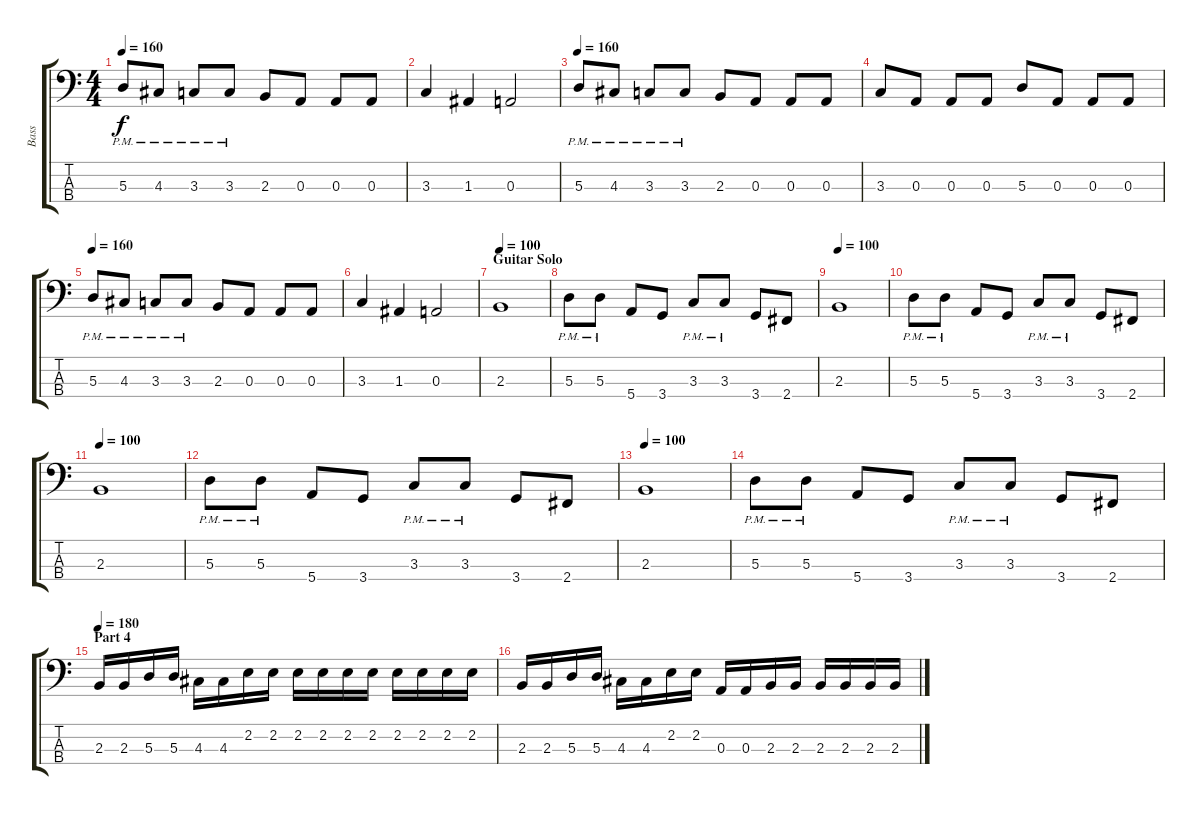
\track ("Bass" "Bass") {instrument electricbasspick}
\staff {score tabs}
\tuning (G2 D2 A1 E1) {hide}
\ts (4 4)
\tempo 160
\clef f4
\ks c
5.3{pm}.8{dy f} 4.3{pm}.8 3.3{pm}.8 3.3{pm}.8 2.3.8 0.3.8 0.3.8 0.3.8 |
3.3.4 1.3.4 0.3.2 |
\tempo 160
5.3{pm}.8 4.3{pm}.8 3.3{pm}.8 3.3{pm}.8 2.3.8 0.3.8 0.3.8 0.3.8 |
3.3.8 0.3.8 0.3.8 0.3.8 5.3.8 0.3.8 0.3.8 0.3.8 |
\tempo 160
5.3{pm}.8 4.3{pm}.8 3.3{pm}.8 3.3{pm}.8 2.3.8 0.3.8 0.3.8 0.3.8 |
3.3.4 1.3.4 0.3.2 |
\section ("" "Guitar Solo")
\tempo 100
2.3.1 |
5.3{pm}.8 5.3{pm}.8 5.4.8 3.4.8 3.3{pm}.8 3.3{pm}.8 3.4.8 2.4.8 |
\tempo 100
2.3.1 |
5.3{pm}.8 5.3{pm}.8 5.4.8 3.4.8 3.3{pm}.8 3.3{pm}.8 3.4.8 2.4.8 |
\tempo 100
2.3.1 |
5.3{pm}.8 5.3{pm}.8 5.4.8 3.4.8 3.3{pm}.8 3.3{pm}.8 3.4.8 2.4.8 |
\tempo 100
2.3.1 |
5.3{pm}.8 5.3{pm}.8 5.4.8 3.4.8 3.3{pm}.8 3.3{pm}.8 3.4.8 2.4.8 |
\section ("" "Part 4")
\tempo 180
2.3.16 2.3.16 5.3.16 5.3.16 4.3.16 4.3.16 2.2.16 2.2.16 2.2.16 2.2.16 2.2.16 2.2.16 2.2.16 2.2.16 2.2.16 2.2.16 |
2.3.16 2.3.16 5.3.16 5.3.16 4.3.16 4.3.16 2.2.16 2.2.16 0.3.16 0.3.16 2.3.16 2.3.16 2.3.16 2.3.16 2.3.16 2.3.16
